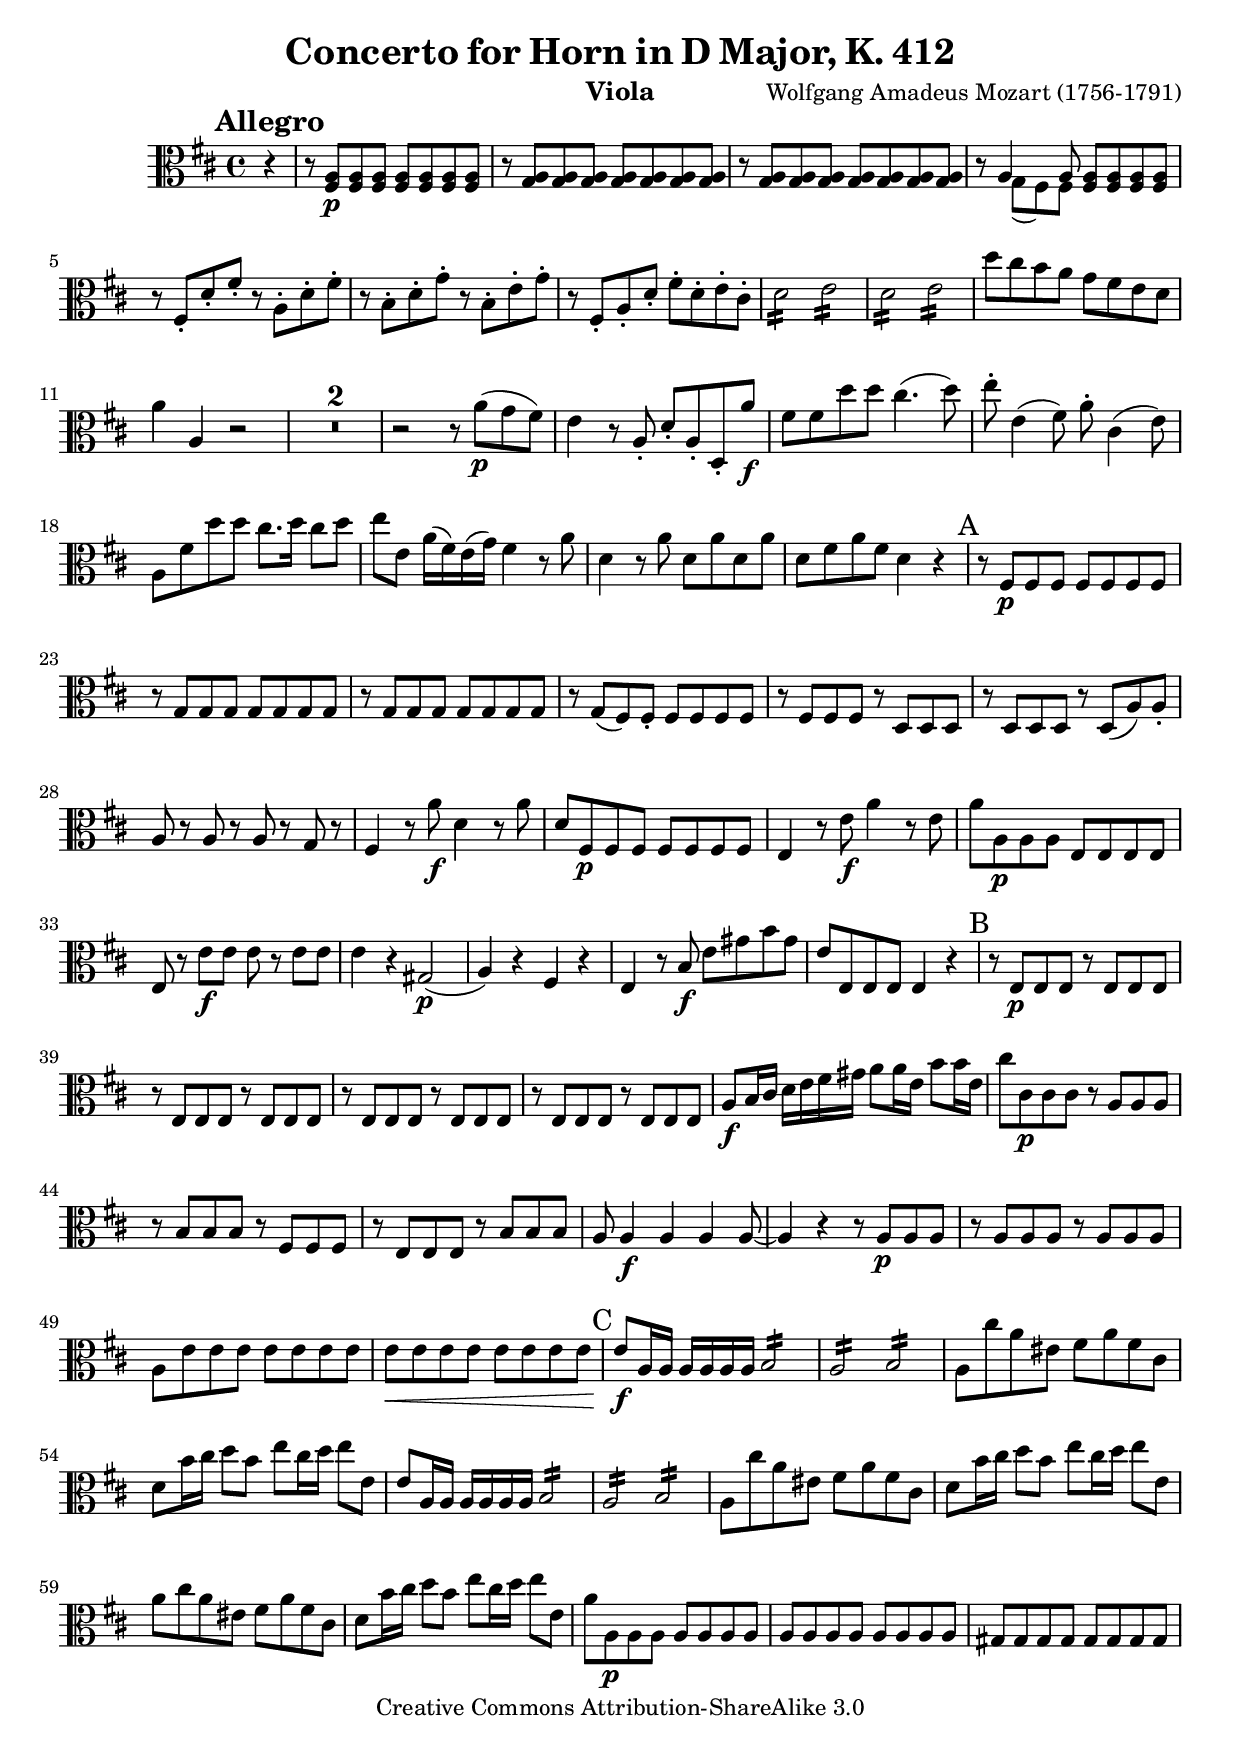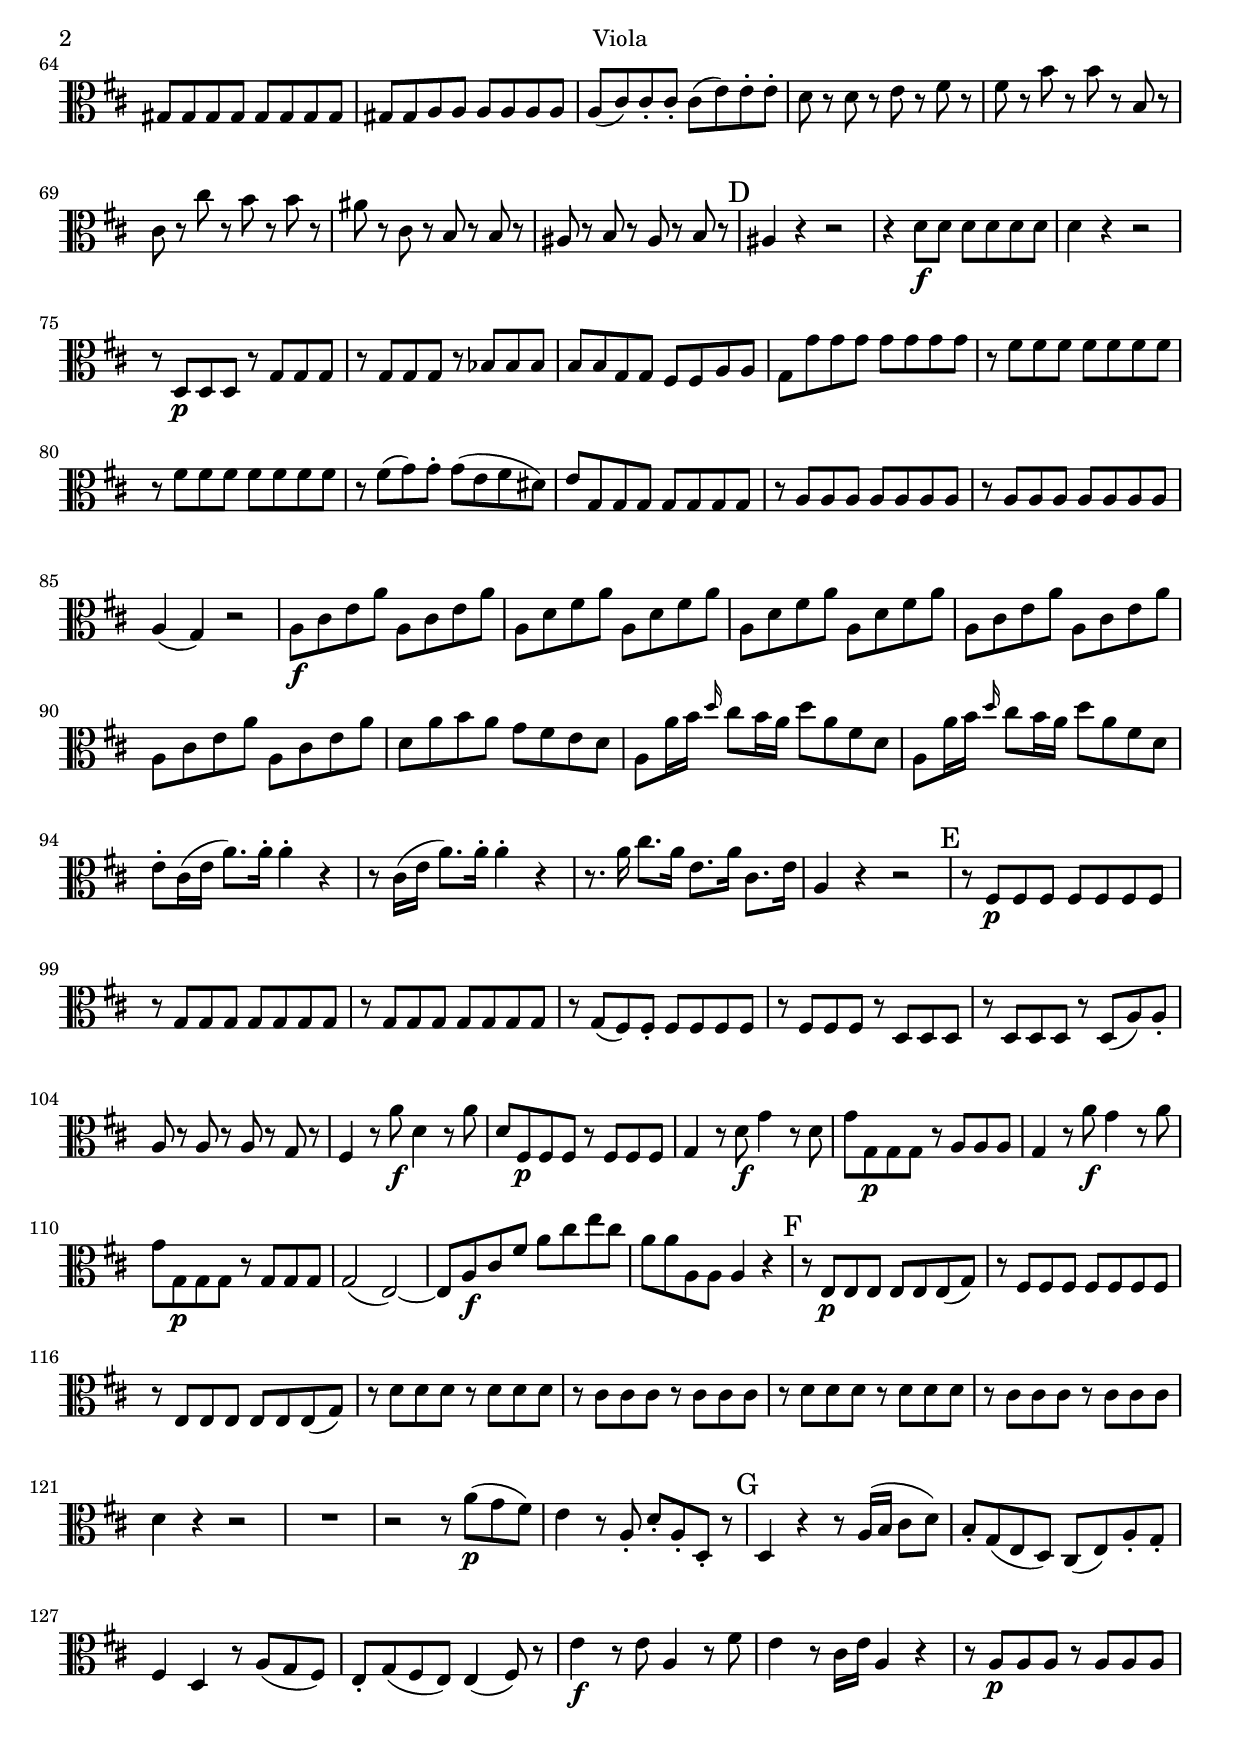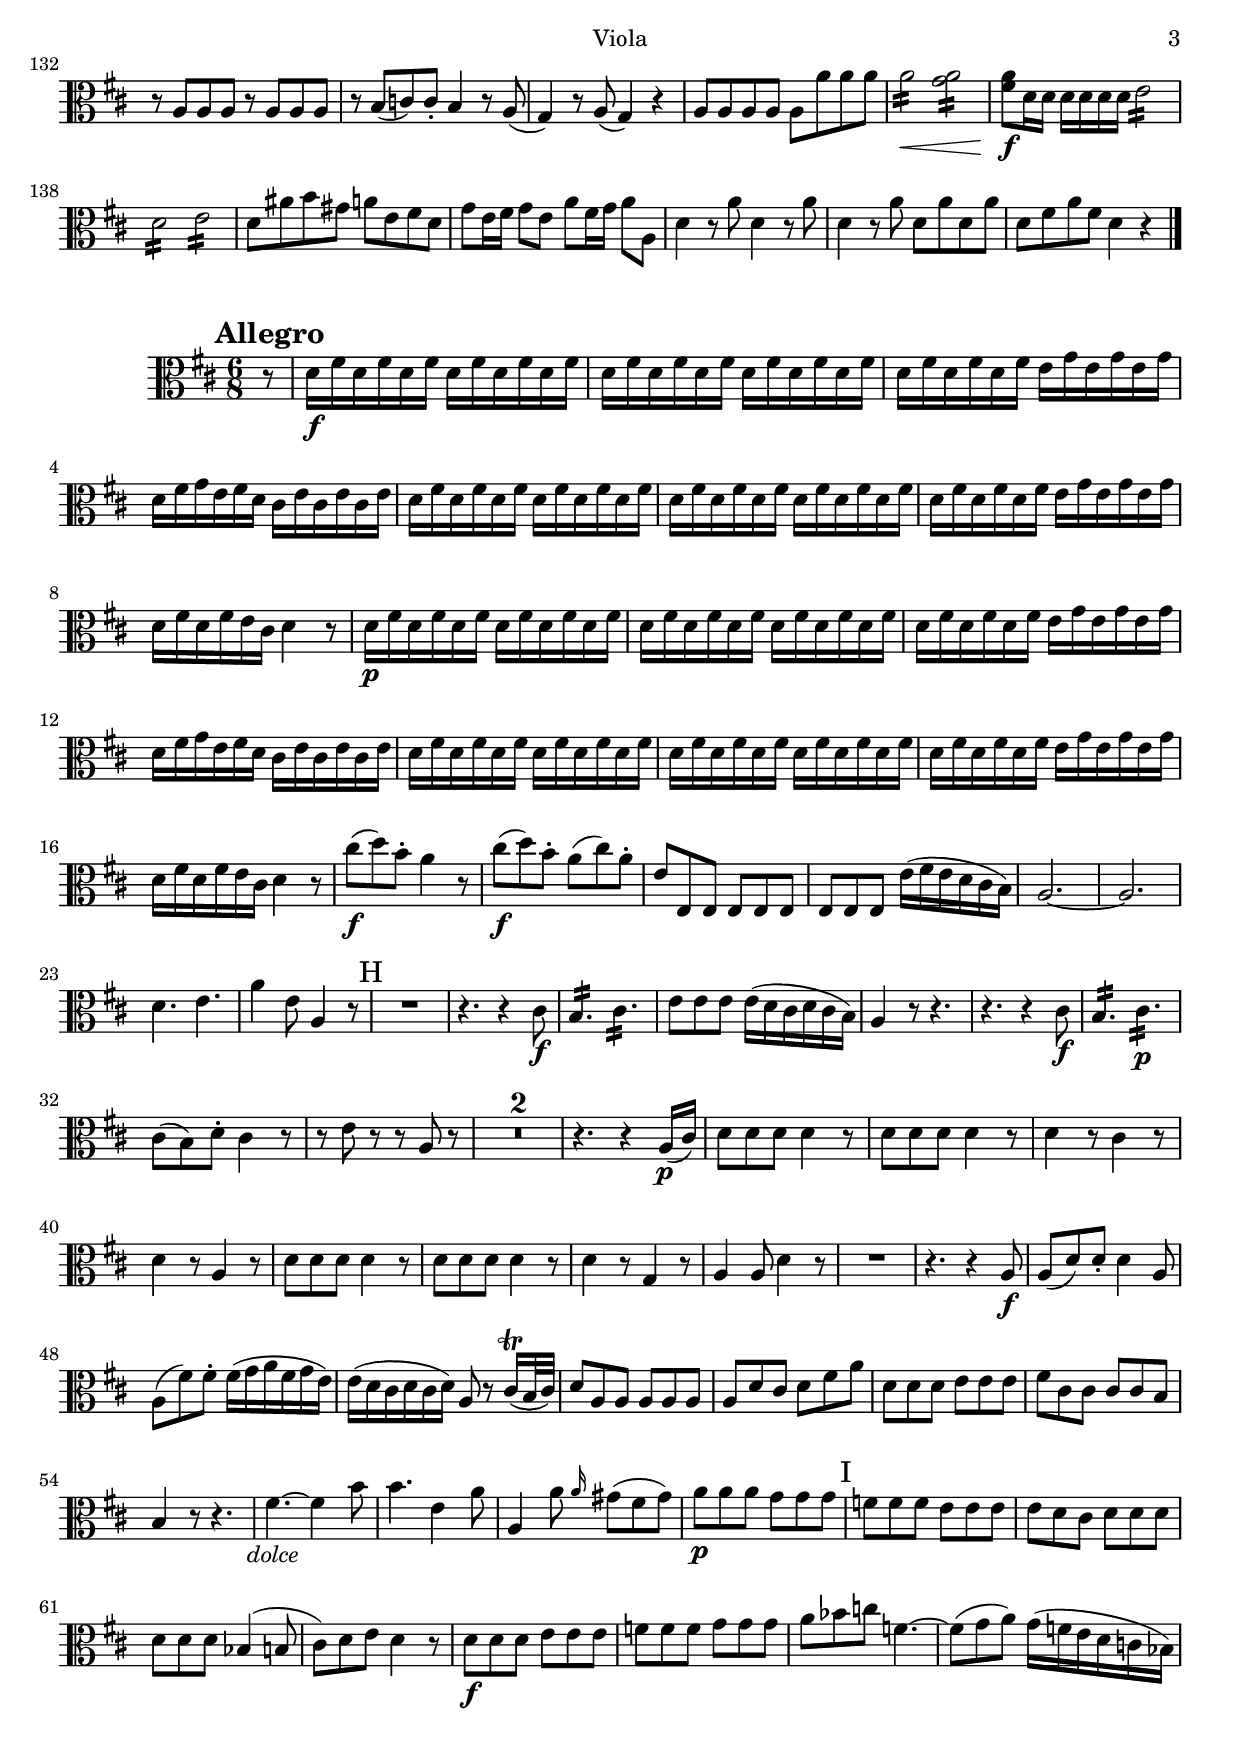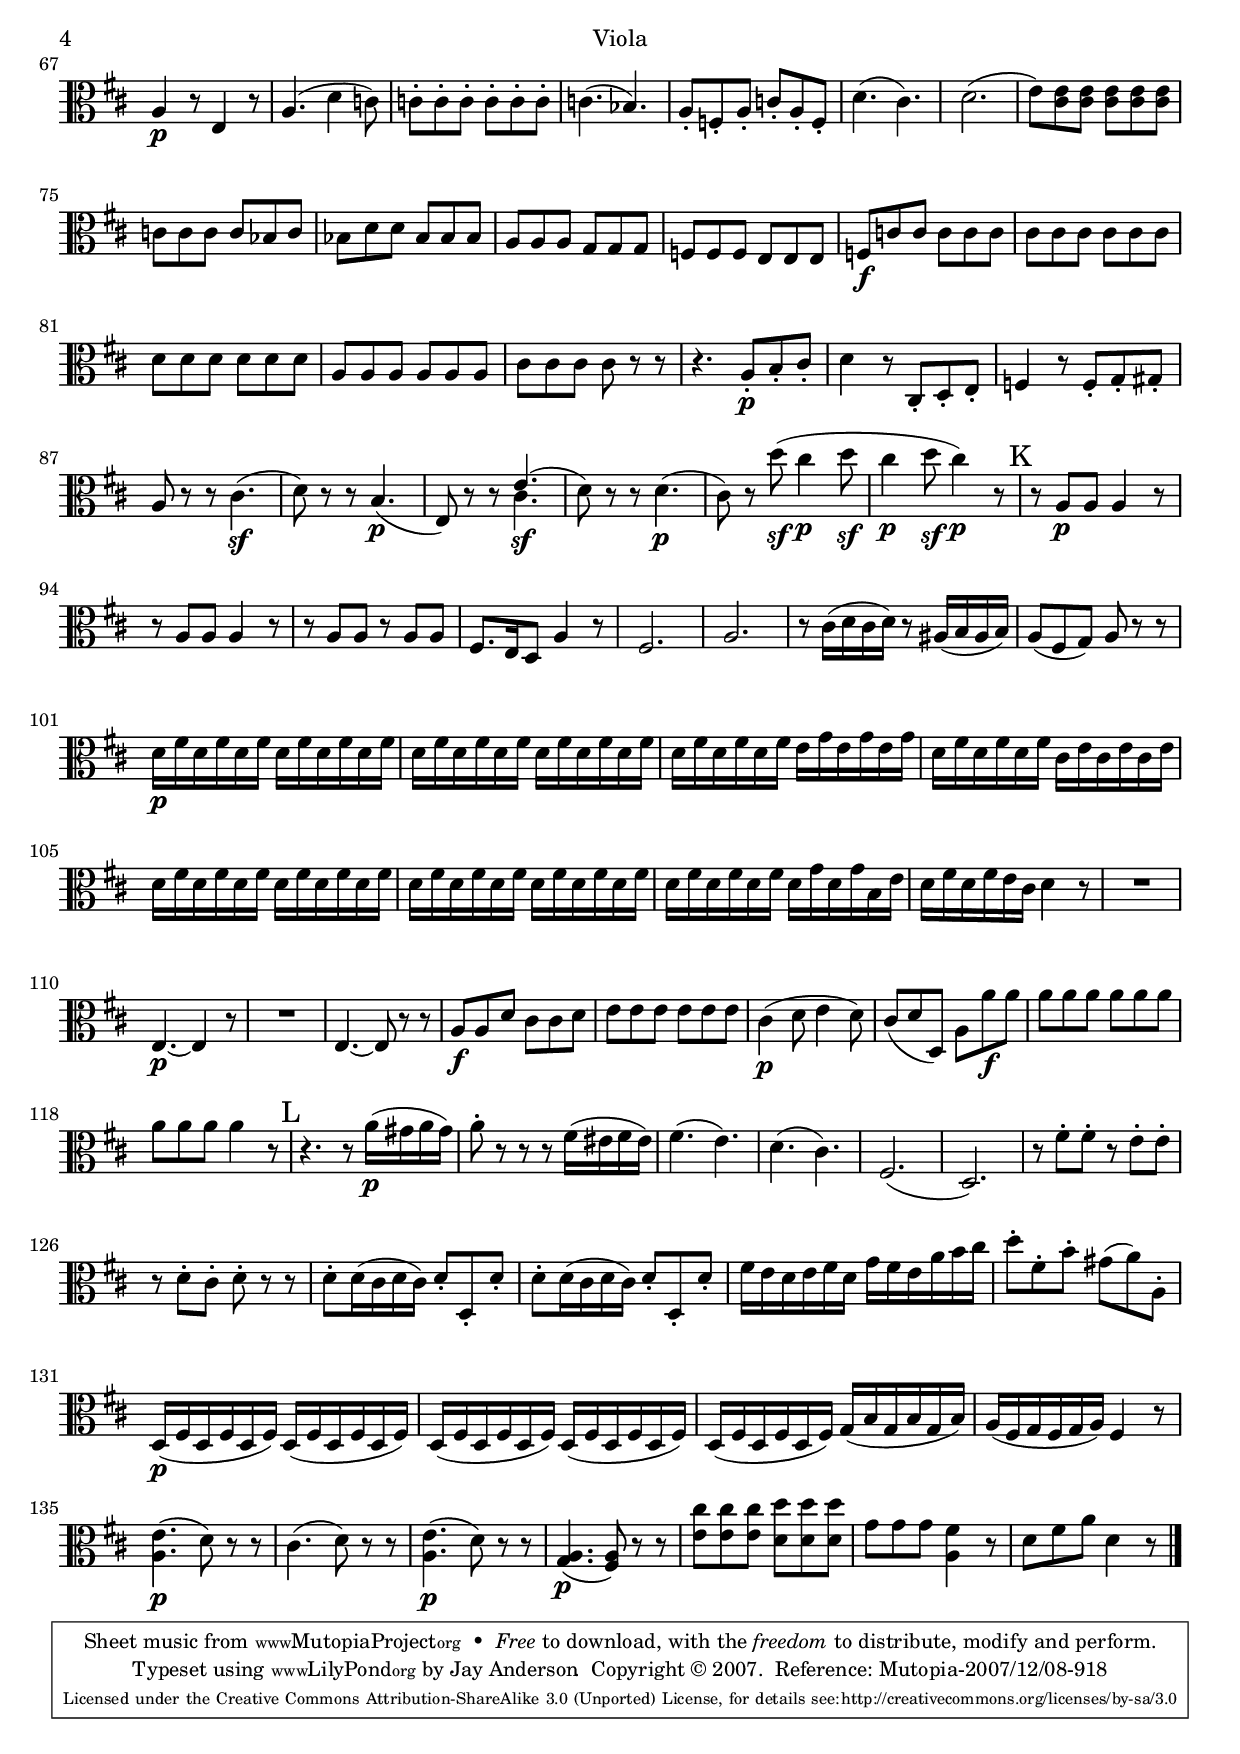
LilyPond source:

\version "2.13.10"

\include "defs.lyi"
\version "2.13.10"

\include "defs.lyi"

violaMvtI = \relative c'
{
  \clef alto
  \key d \major
  r4
  r8 <a fis>\p \repeat unfold 6 <a fis> |
  \repeat unfold 2
  {
    r8 \repeat unfold 7 <a g> |
  }
  r8 << {a4 a8} \\ {g8( fis) fis} >> \repeat unfold 4 <a fis> |
  r8 fis-. d'-. fis-. r a,-. d-. fis-. |
  r8 b,-. d-. g-. r b,-. e-. g-. |
  r fis,-. a-. d-. fis-. d-. e-. cis-. |
  \repeat unfold 2
  {
    \repeat tremolo 8 d16 \repeat tremolo 8 e16 |
  }
  d'8 cis b a g fis e d |
  a'4 a, r2 |
  R1*2 |
  r2 r8 a'(\p g fis) |
  e4 r8 a,-. d-. a-. d,-. a''\f |
  fis fis d' d cis4.( d8) |
  e-. e,4( fis8) a-. cis,4( e8) |
  a, fis' d' d cis8. d16 cis8 d |
  e e, a16( fis) e( g) fis4 r8 a |
  d,4 r8 a' d, a' d, a' |
  d, fis a fis d4 r |
  r8 fis,8\p \repeat unfold 6 fis |
  \repeat unfold 2
  {
    r8 \repeat unfold 7 g |
  }
  r8 g( fis) fis-. fis fis fis fis |
  r8 fis fis fis r d d d |
  r d d d r d( a') a-. |
  a r a r a r g r |
  fis4 r8 a'8\f d,4 r8 a' |
  d, fis,\p \repeat unfold 6 fis |
  e4 r8 e'8\f a4 r8 e |
  a8 a,\p a a e e e e |
  e8 r e'\f e e r e e |
  e4 r gis,2(\p |
  a4) r fis r |
  e r8 b'\f e gis b gis |
  e e, e e e4 r |

  r8 e\p e e \repeat unfold 7 {r e e e} |
  a8\f b16 cis d e fis gis a8 a16 e b'8 b16 e, |
  cis'8 cis,\p cis cis r a a a |
  r b b b r fis fis fis |
  r e e e r b' b b |
  a8 a4\f a a a8~ |
  a4 r r8 a\p a a |
  r a a a r a a a |
  a e' e e e e e e |
  e\< e e e e e e e |

  e\f a,16 a a a a a \repeat tremolo 8 b16 |
  \repeat tremolo 8 a16 \repeat tremolo 8 b16 |
  a8 cis' a eis fis a fis cis |
  d8 b'16 cis d8 b e cis16 d e8 e, |
  e a,16 a a a a a \repeat tremolo 8 b16 |
  \repeat tremolo 8 a16 \repeat tremolo 8 b16 |
  a8 cis' a eis fis a fis cis |
  d8 b'16 cis d8 b e cis16 d e8 e, |
  a8 cis a eis fis a fis cis |
  d8 b'16 cis d8 b e cis16 d e8 e, |
  a a,\p \repeat unfold 14 a |
  \repeat unfold 18 gis \repeat unfold 6 a |
  a( cis) cis-. cis-. cis( e) e-. e-. |
  d r d r e r fis r |
  fis r b r b r b, r |
  cis r cis' r b r b r |
  ais r cis, r b r b r |
  ais r b r ais r b r |
  ais4 r r2 |

  r4 d8\f d d d d d |
  d4 r r2 |
  r8 d,\p d d r g g g |
  r g g g r bes bes bes |
  b b g g fis fis a a |
  g \repeat unfold 7 g' |
  \repeat unfold 2
  {
    r \repeat unfold 7 fis |
  }
  r fis( g) g-. g( e fis dis) |
  e \repeat unfold 7 g, |
  \repeat unfold 2
  {
    r \repeat unfold 7 a |
  }
  a4( g) r2 |

  a8\f cis e a a, cis e a |
  \repeat unfold 4 {a, d fis a} |
  \repeat unfold 4 {a, cis e a} |
  d, a' b a g fis e d |
  \repeat unfold 2
  {
    a8 a'16 b \grace d16 cis8 b16 a d8 a fis d |
  }
  e8-. cis16( e a8.) a16-. a4-. r |
  r8 cis,16( e a8.) a16-. a4-. r |
  r8. a16 cis8. a16 e8. a16 cis,8. e16 |
  a,4 r r2 |

  r8 fis\p \repeat unfold 6 fis |
  \repeat unfold 2
  {
    r8 \repeat unfold 7 g |
  }
  r8 g( fis) fis-. fis fis fis fis |
  r fis fis fis r d d d |
  r d d d r d( a') a-. |
  a r a r a r g r |
  fis4 r8 a'8\f d,4 r8 a' |
  d, fis,\p fis fis r fis fis fis |
  g4 r8 d'\f g4 r8 d |
  g g,\p g g r a a a |
  g4 r8 a'\f g4 r8 a |
  g g,\p g g r g g g |
  g2( e~) |
  e8 a\f cis fis a cis e cis |
  a a a, a a4 r |
  r8 e\p e e e e e( g) |
  r8 \repeat unfold 7 fis |
  r8 e e e e e e( g) |

  \repeat unfold 2
  {
    \repeat unfold 2 {r8 d' d d} |
    \repeat unfold 2 {r8 cis cis cis} |
  }
  d4 r r2 |
  R1 |
  r2 r8 a'(\p g fis) |
  e4 r8 a,-. d-. a-. d,-. r |
  d4 r r8 a'16( b cis8 d) |
  b-. g( e d) cis( e) a-. g-. |
  fis4 d r8 a'8( g fis) |
  e-. g( fis e) e4( fis8) r |
  e'4\f r8 e a,4 r8 fis' |
  e4 r8 cis16 e a,4 r |
  r8 a\p a a \repeat unfold 3 {r a a a} |
  r b( c) c-. b4 r8 a( |
  g4) r8 a8( g4) r |
  a8 a a a a a' a a |
  <<
    {\repeat tremolo 8 a16 \repeat tremolo 8 <a g>}
    {s1\<}
  >> |
  <a fis>8\f d,16 d d d d d \repeat tremolo 8 e16 |
  \repeat tremolo 8 d16 \repeat tremolo 8 e |
  d8 ais' b gis a e fis d |
  g e16 fis g8 e a fis16 g a8 a, |
  d4 r8 a' d,4 r8 a' |
  d,4 r8 a' d, a' d, a' |
  d, fis a fis d4 r |
}


\version "2.13.10"

\include "defs.lyi"

violaMvtII = \relative c'
{
  \clef alto
  \key d \major
  r8
  <<
    {s2.*8\f | s2.*8\p |}
    \repeat unfold 2
    {
      d16 fis \repeat unfold 14 {d fis} \repeat unfold 3 {e g} |
      d fis g e fis d \repeat unfold 3 {cis e} |
      \repeat unfold 15 {d fis} \repeat unfold 3 {e g} |
      d fis d fis e cis d4 r8 |
    }
  >>
  cis'8(\f d) b-. a4 r8 |
  cis8(\f d) b-. a( cis) a-. |
  e e, e e e e |
  e e e e'16( fis e d cis b) |
  a2.~ | a |
  d4. e |
  a4 e8 a,4 r8 |
  R2. |
  r4. r4 cis8\f |
  \repeat tremolo 6 b16 \repeat tremolo 6 cis16 |
  e8 e e e16( d cis d cis b) |
  a4 r8 r4. |
  r4. r4 cis8\f |
  \repeat tremolo 6 b16 \repeat tremolo 6 cis16\p |
  cis8( b) d-. cis4 r8 |
  r e r r a, r |
  R2.*2 |
  r4. r4 a16(\p cis) |
  \repeat unfold 2 {d8 d d d4 r8 |}
  d4 r8 cis4 r8 |
  d4 r8 a4 r8 |
  \repeat unfold 2 {d8 d d d4 r8 |}
  d4 r8 g,4 r8 |
  a4 a8 d4 r8 |
  R2. |
  r4. r4 a8\f |
  a( d) d-. d4 a8 |
  a( fis') fis-. fis16( g a fis g e) |
  e( d cis d cis d) a8 r cis16(\trill b32 cis) |
  d8 a a a a a |
  a d cis d fis a |
  d, d d e e e |
  fis cis cis cis cis b |
  b4 r8 r4. |
  fis'4.~\dolce fis4 b8 |
  b4. e,4 a8 |
  a,4 a'8 \grace a16 gis8( fis gis) |
  a8\p a a g g g |
  f f f e e e |
  e d cis d d d |
  d d d bes4( b8 |
  cis8) d e d4 r8 |

  d8\f d d e e e |
  f f f g g g |
  a bes c f,4.~ |
  f8( g a) g16( f e d c bes) |

  a4\p r8 e4 r8 |
  a4.( d4 c8) |
  \repeat unfold 6 c-. |
  c4.( bes) |
  a8-. f-. a-. c-. a-. f-. |
  d'4.( cis) |
  d2.( |
  e8) \repeat unfold 5 <cis e> |
  c c c c bes c |
  bes d d bes bes bes |
  a a a g g g |
  f f f e e e |
  f\f c' c c c c |

  \repeat unfold 6 cis |
  \repeat unfold 6 d |
  \repeat unfold 6 a |
  \repeat unfold 4 cis r r |

  r4. a8-.\p b-. cis-. |
  d4 r8 cis,8-. d-. e-. |
  f4 r8 f8-. g-. gis-. |
  a8 r r cis4.(\sf |
  d8) r r b4.(\p |
  e,8) r r << {\voiceOne e'4.(} \new Voice {\voiceTwo cis4.\sf} >> \oneVoice |
  d8) r r d4.(\p |
  cis8) r d'(\sf cis4\p d8\sf |
  cis4\p d8\sf cis4)\p r8 |
  r8 a,\p a a4 r8 |
  r8 a a a4 r8 |
  r8 a a r a a |
  fis8. e16 d8 a'4 r8 |
  fis2. |
  a |
  r8 cis16( d cis d) r8 ais16( b ais b) |
  a8( fis g) a r r |

  d16\p fis \repeat unfold 14 {d fis} \repeat unfold 3 {e g} |
  \repeat unfold 3 {d fis} \repeat unfold 3 {cis e} |
  \repeat unfold 15 {d fis} d g d g b, e |
  d fis d fis e cis d4 r8 |

  R2. |
  e,4.~\p e4 r8 |
  R2. |
  e4.~ e8 r r |
  a8\f a d cis cis d |
  \repeat unfold 6 e |
  cis4(\p d8 e4 d8) |
  cis( d d,) a' a'\f a |
  \repeat unfold 9 a a4 r8 |

  r4. r8 a16(\p gis a gis) |
  a8-. r r r fis16( eis fis eis) |
  fis4.( e) |
  d( cis) |
  fis,2.( | d) |
  r8 fis'-. fis-. r e-. e-. |
  r d-. cis-. d-. r r |
  \repeat unfold 2 {d-. d16( cis d cis) d8-. d,-. d'-. |}
  fis16 e d e fis d g fis e a b cis |
  d8-. fis,-. b-. gis( a) a,-. |
  <<
    {s16\p}
    {
      \repeat unfold 7 {s16*5( s16)} s4. |
    }
    {
      \repeat unfold 15 {d,16 fis} \repeat unfold 3 {g b} |
      a fis g fis g a fis4 r8 |
    }
  >>
  <a e'>4.(\p d8) r r |
  cis4.( d8) r r |
  <a e'>4.(\p d8) r r |
  <g, a>4.(\p <a fis>8) r r |
  <e' cis'>8 <e cis'> <e cis'> <d d'> <d d'> <d d'>
  g g g <fis a,>4 r8 |
  d8 fis a d,4 r8 |
}



instrument = "Viola"

\paper
{
  ragged-last-bottom = ##f
}

\book
{
  \include "Header.lyi"
  \score
  {
    \new Staff
    {
      \set Score.skipBars = ##t
      << \violaMvtI \outlineMvtI >>
    }
  }
  \score
  {
    \new Staff
    {
      \set Score.skipBars = ##t
      << \violaMvtII \outlineMvtII >>
    }
  }
}

